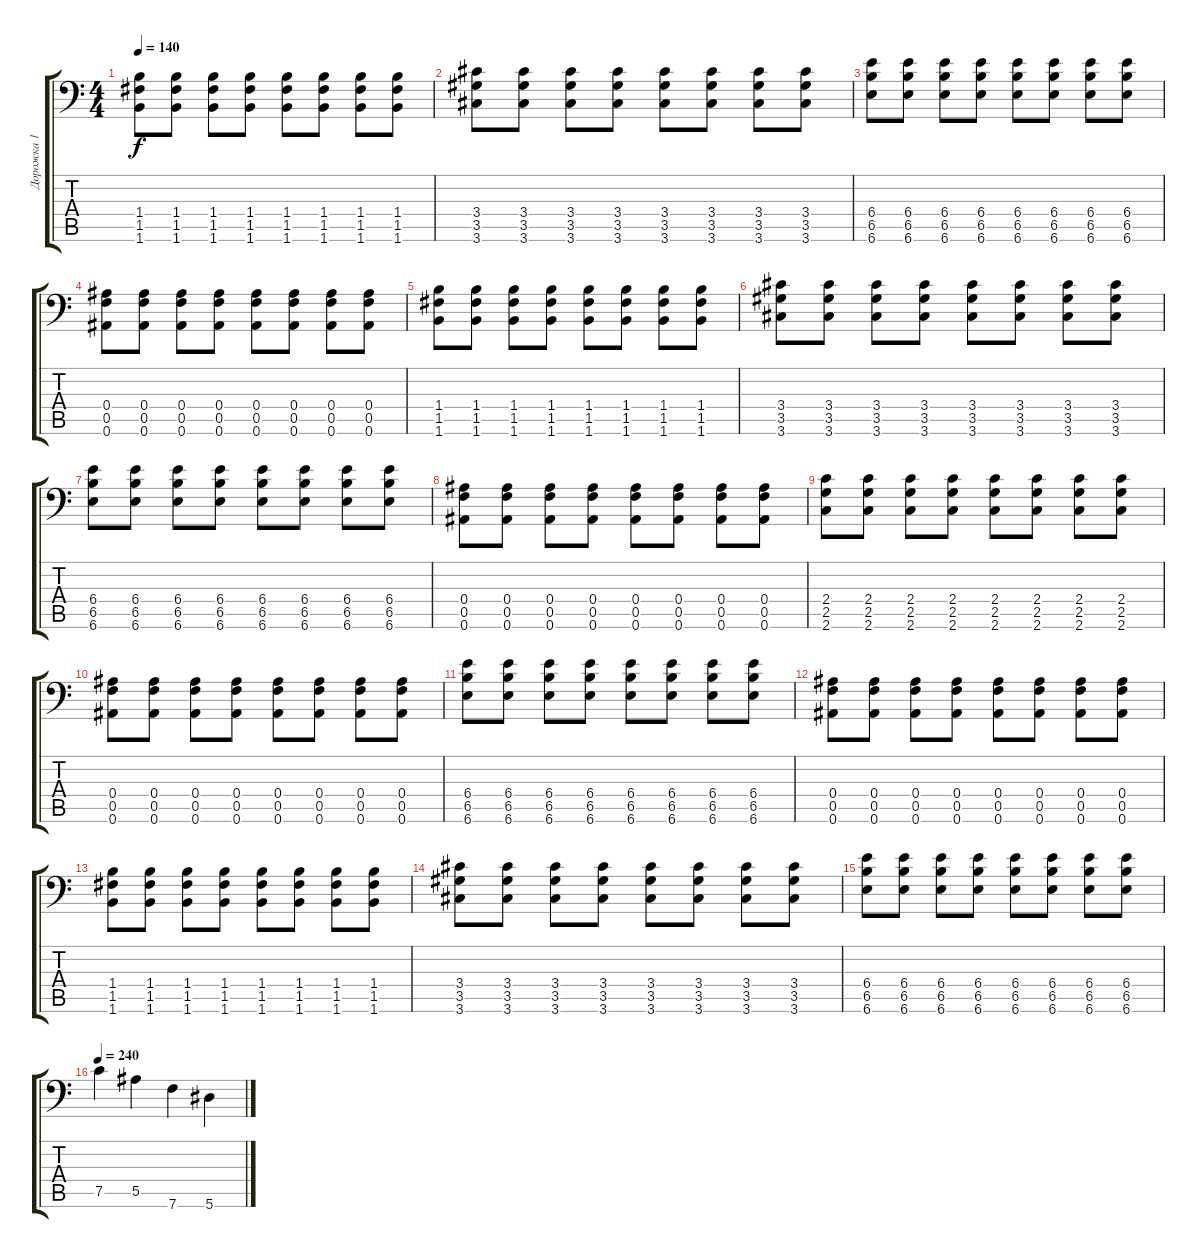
\track ("Дорожка 1" "Дорожка 1") {instrument distortionguitar}
\staff {score tabs}
\tuning (C4 G3 Eb3 Bb2 F2 Bb1) {hide}
\ts (4 4)
\tempo 140
\clef f4
\ks c
(1.4 1.5 1.6).8{dy f} (1.4 1.5 1.6).8 (1.4 1.5 1.6).8 (1.4 1.5 1.6).8 (1.4 1.5 1.6).8 (1.4 1.5 1.6).8 (1.4 1.5 1.6).8 (1.4 1.5 1.6).8 |
(3.4 3.5 3.6).8 (3.4 3.5 3.6).8 (3.4 3.5 3.6).8 (3.4 3.5 3.6).8 (3.4 3.5 3.6).8 (3.4 3.5 3.6).8 (3.4 3.5 3.6).8 (3.4 3.5 3.6).8 |
(6.4 6.5 6.6).8 (6.4 6.5 6.6).8 (6.4 6.5 6.6).8 (6.4 6.5 6.6).8 (6.4 6.5 6.6).8 (6.4 6.5 6.6).8 (6.4 6.5 6.6).8 (6.4 6.5 6.6).8 |
(0.4 0.5 0.6).8 (0.4 0.5 0.6).8 (0.4 0.5 0.6).8 (0.4 0.5 0.6).8 (0.4 0.5 0.6).8 (0.4 0.5 0.6).8 (0.4 0.5 0.6).8 (0.4 0.5 0.6).8 |
(1.4 1.5 1.6).8 (1.4 1.5 1.6).8 (1.4 1.5 1.6).8 (1.4 1.5 1.6).8 (1.4 1.5 1.6).8 (1.4 1.5 1.6).8 (1.4 1.5 1.6).8 (1.4 1.5 1.6).8 |
(3.4 3.5 3.6).8 (3.4 3.5 3.6).8 (3.4 3.5 3.6).8 (3.4 3.5 3.6).8 (3.4 3.5 3.6).8 (3.4 3.5 3.6).8 (3.4 3.5 3.6).8 (3.4 3.5 3.6).8 |
(6.4 6.5 6.6).8 (6.4 6.5 6.6).8 (6.4 6.5 6.6).8 (6.4 6.5 6.6).8 (6.4 6.5 6.6).8 (6.4 6.5 6.6).8 (6.4 6.5 6.6).8 (6.4 6.5 6.6).8 |
(0.4 0.5 0.6).8 (0.4 0.5 0.6).8 (0.4 0.5 0.6).8 (0.4 0.5 0.6).8 (0.4 0.5 0.6).8 (0.4 0.5 0.6).8 (0.4 0.5 0.6).8 (0.4 0.5 0.6).8 |
(2.4 2.5 2.6).8 (2.4 2.5 2.6).8 (2.4 2.5 2.6).8 (2.4 2.5 2.6).8 (2.4 2.5 2.6).8 (2.4 2.5 2.6).8 (2.4 2.5 2.6).8 (2.4 2.5 2.6).8 |
(0.4 0.5 0.6).8 (0.4 0.5 0.6).8 (0.4 0.5 0.6).8 (0.4 0.5 0.6).8 (0.4 0.5 0.6).8 (0.4 0.5 0.6).8 (0.4 0.5 0.6).8 (0.4 0.5 0.6).8 |
(6.4 6.5 6.6).8 (6.4 6.5 6.6).8 (6.4 6.5 6.6).8 (6.4 6.5 6.6).8 (6.4 6.5 6.6).8 (6.4 6.5 6.6).8 (6.4 6.5 6.6).8 (6.4 6.5 6.6).8 |
(0.4 0.5 0.6).8 (0.4 0.5 0.6).8 (0.4 0.5 0.6).8 (0.4 0.5 0.6).8 (0.4 0.5 0.6).8 (0.4 0.5 0.6).8 (0.4 0.5 0.6).8 (0.4 0.5 0.6).8 |
(1.4 1.5 1.6).8 (1.4 1.5 1.6).8 (1.4 1.5 1.6).8 (1.4 1.5 1.6).8 (1.4 1.5 1.6).8 (1.4 1.5 1.6).8 (1.4 1.5 1.6).8 (1.4 1.5 1.6).8 |
(3.4 3.5 3.6).8 (3.4 3.5 3.6).8 (3.4 3.5 3.6).8 (3.4 3.5 3.6).8 (3.4 3.5 3.6).8 (3.4 3.5 3.6).8 (3.4 3.5 3.6).8 (3.4 3.5 3.6).8 |
(6.4 6.5 6.6).8 (6.4 6.5 6.6).8 (6.4 6.5 6.6).8 (6.4 6.5 6.6).8 (6.4 6.5 6.6).8 (6.4 6.5 6.6).8 (6.4 6.5 6.6).8 (6.4 6.5 6.6).8 |
\tempo 240
7.5.4 5.5.4 7.6.4 5.6.4
